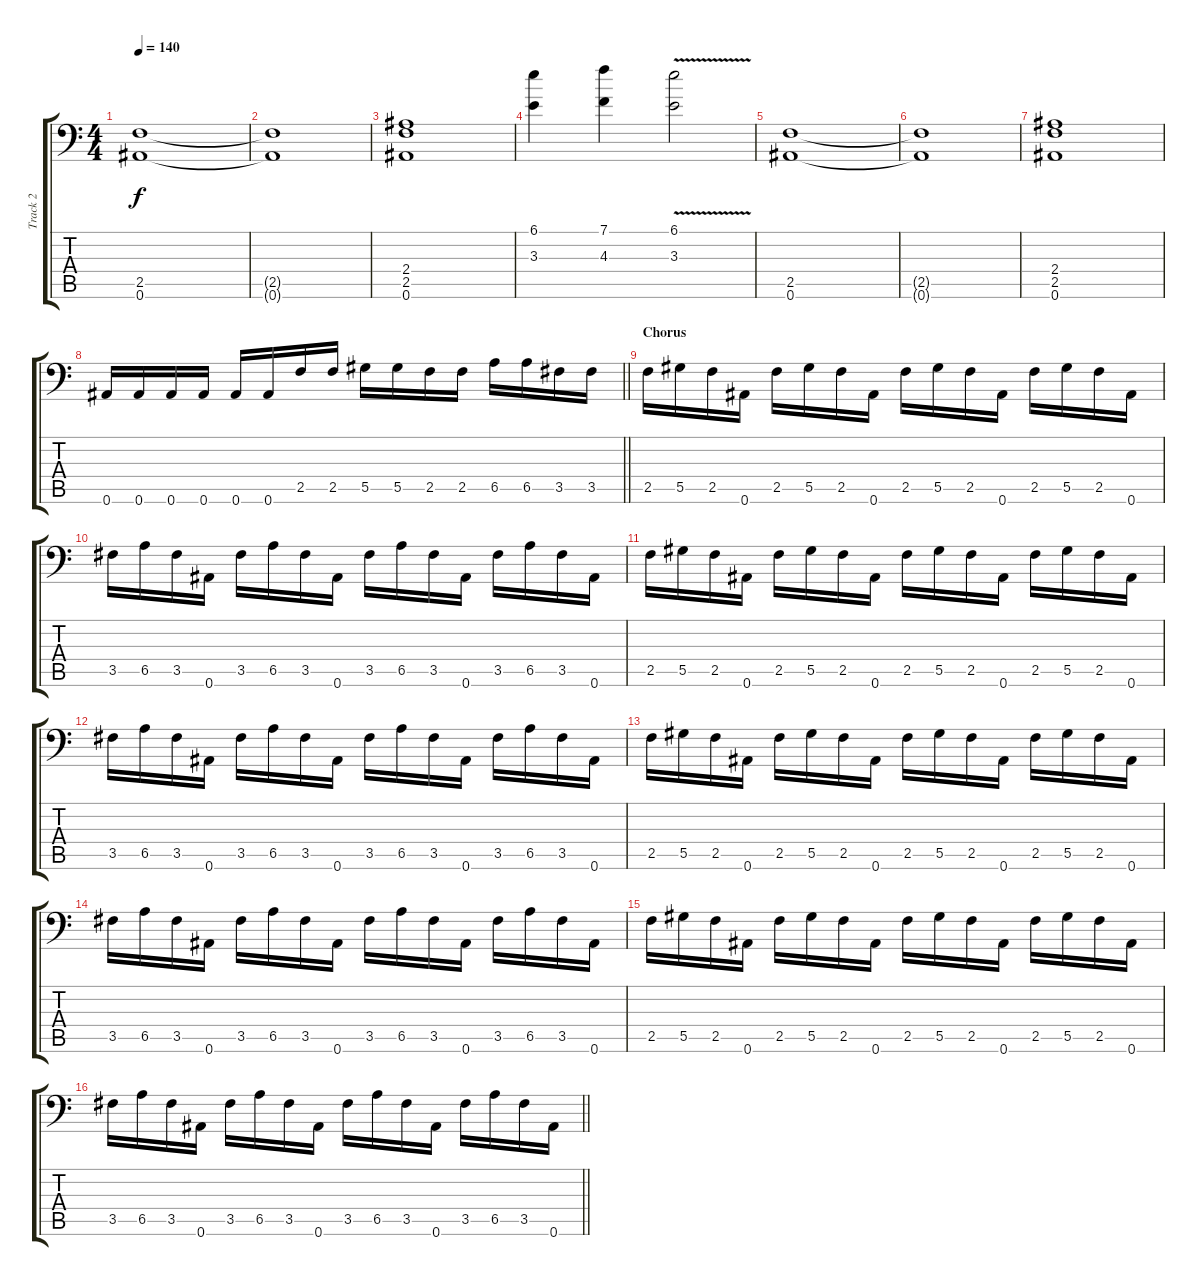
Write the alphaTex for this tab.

\track ("Track 2" "Track 2") {instrument distortionguitar}
\staff {score tabs}
\tuning (Bb3 F3 Db3 Ab2 Eb2 Bb1) {hide}
\ts (4 4)
\tempo 140
\clef f4
\ks c
(2.5 0.6).1{dy f} |
(2.5{t} 0.6{t}).1 |
(2.4 2.5 0.6).1 |
(6.1 3.3).4 (7.1 4.3).4 (6.1{v} 3.3{v}).2 |
(2.5 0.6).1 |
(2.5{t} 0.6{t}).1 |
(2.4 2.5 0.6).1 |
\barLineRight lightlight
0.6.16 0.6.16 0.6.16 0.6.16 0.6.16 0.6.16 2.5.16 2.5.16 5.5.16 5.5.16 2.5.16 2.5.16 6.5.16 6.5.16 3.5.16 3.5.16 |
\section ("" "Chorus")
2.5.16 5.5.16 2.5.16 0.6.16 2.5.16 5.5.16 2.5.16 0.6.16 2.5.16 5.5.16 2.5.16 0.6.16 2.5.16 5.5.16 2.5.16 0.6.16 |
3.5.16 6.5.16 3.5.16 0.6.16 3.5.16 6.5.16 3.5.16 0.6.16 3.5.16 6.5.16 3.5.16 0.6.16 3.5.16 6.5.16 3.5.16 0.6.16 |
2.5.16 5.5.16 2.5.16 0.6.16 2.5.16 5.5.16 2.5.16 0.6.16 2.5.16 5.5.16 2.5.16 0.6.16 2.5.16 5.5.16 2.5.16 0.6.16 |
3.5.16 6.5.16 3.5.16 0.6.16 3.5.16 6.5.16 3.5.16 0.6.16 3.5.16 6.5.16 3.5.16 0.6.16 3.5.16 6.5.16 3.5.16 0.6.16 |
2.5.16 5.5.16 2.5.16 0.6.16 2.5.16 5.5.16 2.5.16 0.6.16 2.5.16 5.5.16 2.5.16 0.6.16 2.5.16 5.5.16 2.5.16 0.6.16 |
3.5.16 6.5.16 3.5.16 0.6.16 3.5.16 6.5.16 3.5.16 0.6.16 3.5.16 6.5.16 3.5.16 0.6.16 3.5.16 6.5.16 3.5.16 0.6.16 |
2.5.16 5.5.16 2.5.16 0.6.16 2.5.16 5.5.16 2.5.16 0.6.16 2.5.16 5.5.16 2.5.16 0.6.16 2.5.16 5.5.16 2.5.16 0.6.16 |
\barLineRight lightlight
3.5.16 6.5.16 3.5.16 0.6.16 3.5.16 6.5.16 3.5.16 0.6.16 3.5.16 6.5.16 3.5.16 0.6.16 3.5.16 6.5.16 3.5.16 0.6.16
